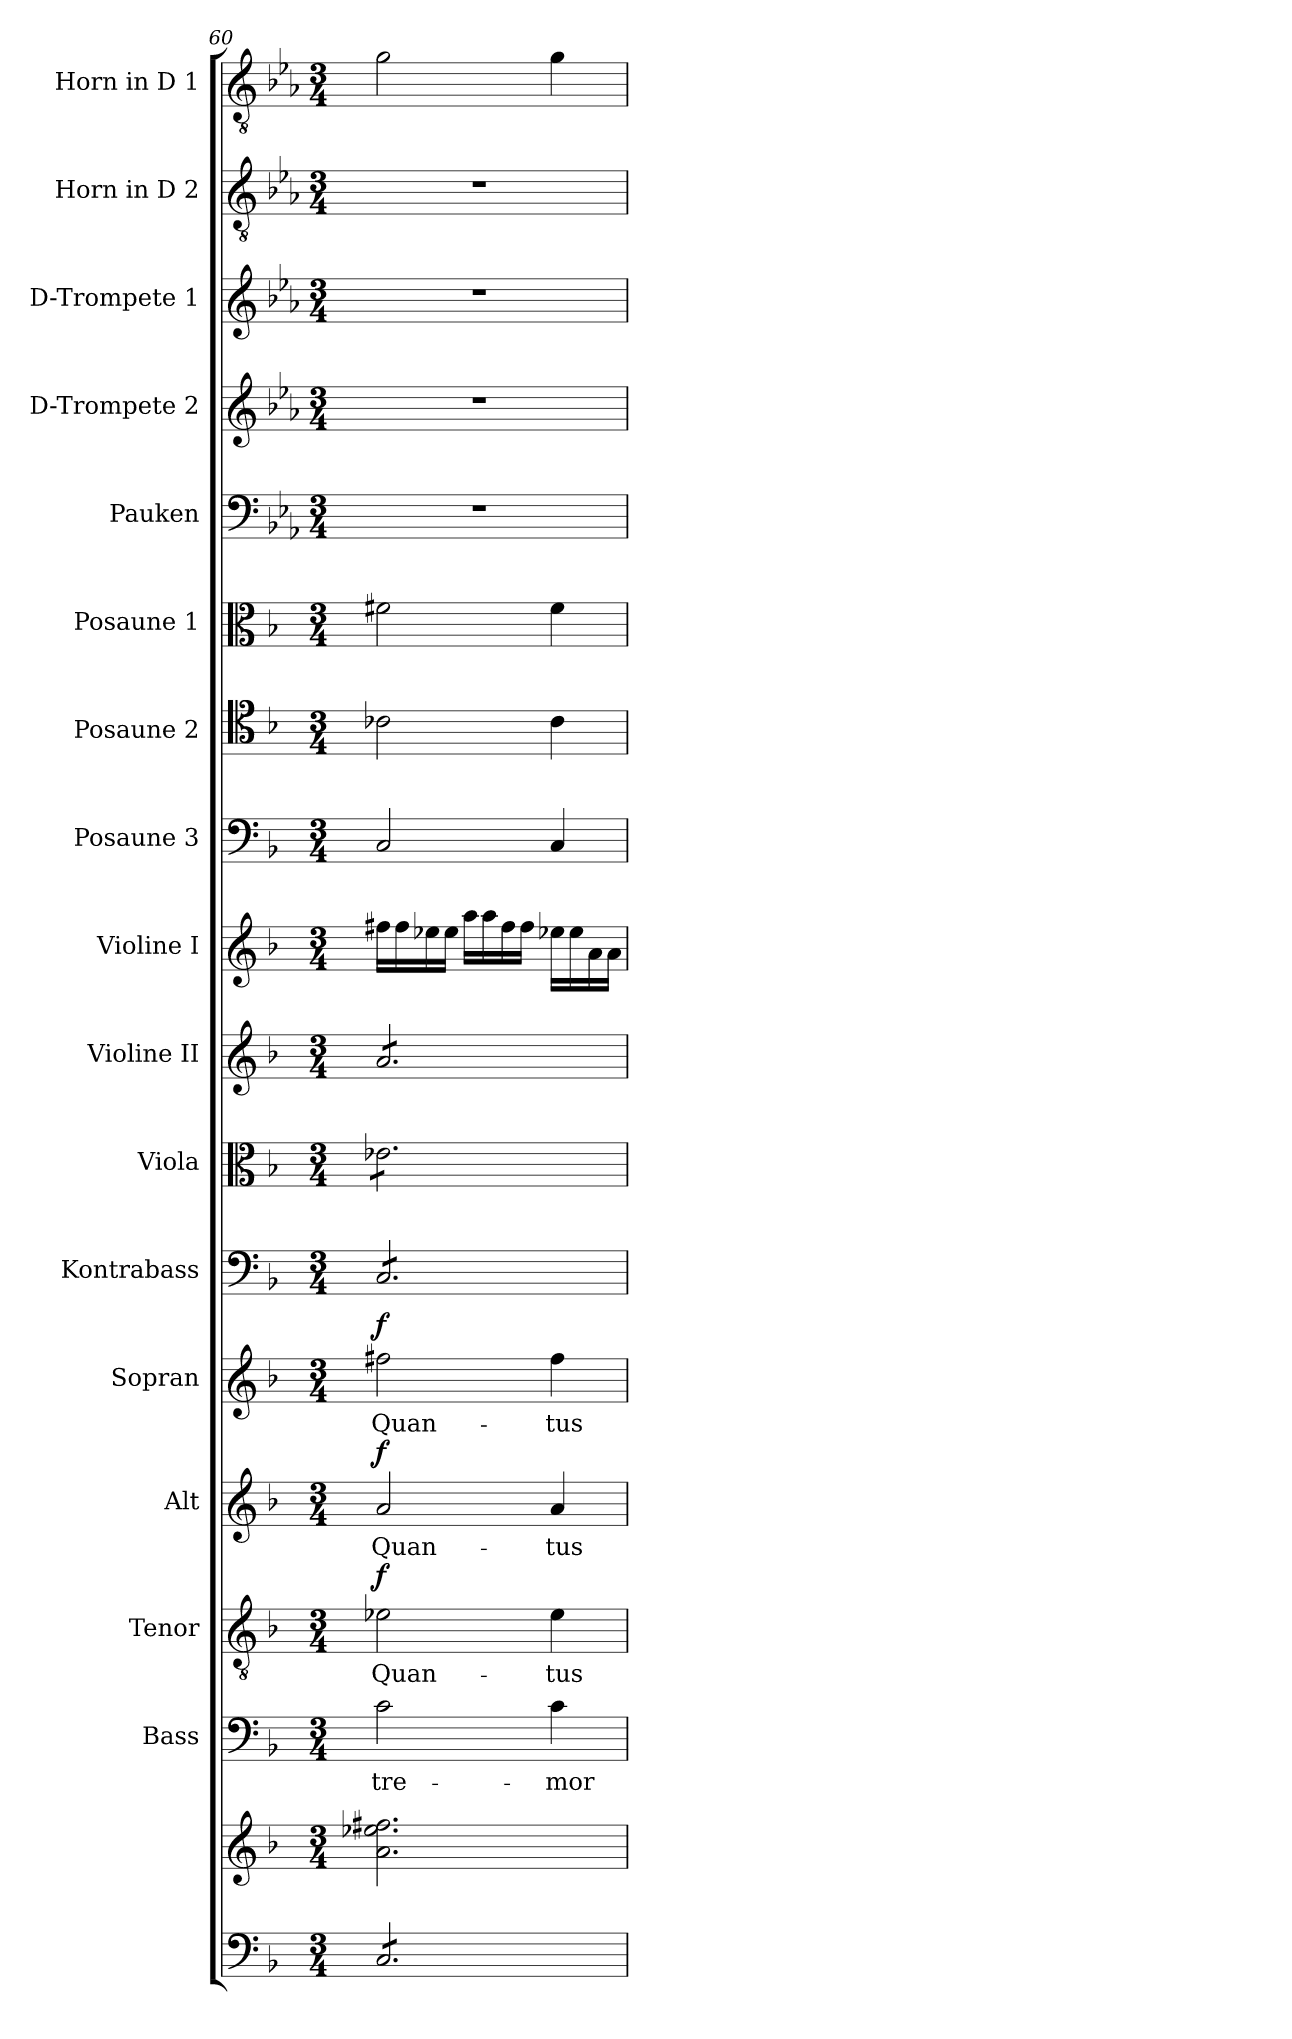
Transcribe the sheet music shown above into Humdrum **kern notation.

**kern	**kern	**kern	**text	**kern	**text	**dynam	**kern	**text	**dynam	**kern	**text	**dynam	**kern	**kern	**kern	**kern	**kern	**kern	**kern	**kern	**kern	**kern	**kern	**kern
*part17	*part17	*part16	*part16	*part15	*part15	*part15	*part14	*part14	*part14	*part13	*part13	*part13	*part12	*part11	*part10	*part9	*part8	*part7	*part6	*part5	*part4	*part3	*part2	*part1
*staff18	*staff17	*staff16	*staff16	*staff15	*staff15	*staff15	*staff14	*staff14	*staff14	*staff13	*staff13	*staff13	*staff12	*staff11	*staff10	*staff9	*staff8	*staff7	*staff6	*staff5	*staff4	*staff3	*staff2	*staff1
*	*	*I"Bass	*	*I"Tenor	*	*	*I"Alt	*	*	*I"Sopran	*	*	*I"Kontrabass	*I"Viola	*I"Violine II	*I"Violine I	*I"Posaune 3	*I"Posaune 2	*I"Posaune 1	*I"Pauken	*I"D-Trompete 2	*I"D-Trompete 1	*I"Horn in D 2	*I"Horn in D 1
*	*	*I'B.	*	*I'T.	*	*	*I'A.	*	*	*I'S.	*	*	*I'Kb.	*I'Vla.	*I'Vl. II	*I'Vl. I	*I'Pos. 3	*I'Pos. 2	*I'Pos. 1	*I'Pk.	*I'D Trp. 2	*I'D Trp. 1	*I'Hrn. 2	*I'Hrn. 1
*clefF4	*clefG2	*clefF4	*	*clefGv2	*	*	*clefG2	*	*	*clefG2	*	*	*clefF4	*clefC3	*clefG2	*clefG2	*clefF4	*clefC4	*clefC3	*clefF4	*clefG2	*clefG2	*clefGv2	*clefGv2
*	*	*	*	*	*	*	*	*	*	*	*	*	*ITrd7c12	*	*	*	*	*	*	*ITrd-1c-2	*ITrd-1c-2	*ITrd-1c-2	*ITrd-1c-2	*ITrd-1c-2
*k[b-]	*k[b-]	*k[b-]	*	*k[b-]	*	*	*k[b-]	*	*	*k[b-]	*	*	*k[b-]	*k[b-]	*k[b-]	*k[b-]	*k[b-]	*k[b-]	*k[b-]	*k[b-]	*k[b-]	*k[b-]	*k[b-]	*k[b-]
*F:	*F:	*F:	*	*F:	*	*	*F:	*	*	*F:	*	*	*F:	*F:	*F:	*F:	*F:	*F:	*F:	*F:	*F:	*F:	*F:	*F:
*M3/4	*M3/4	*M3/4	*	*M3/4	*	*	*M3/4	*	*	*M3/4	*	*	*M3/4	*M3/4	*M3/4	*M3/4	*M3/4	*M3/4	*M3/4	*M3/4	*M3/4	*M3/4	*M3/4	*M3/4
=60	=60	=60	=60	=60	=60	=60	=60	=60	=60	=60	=60	=60	=60	=60	=60	=60	=60	=60	=60	=60	=60	=60	=60	=60
!	!	!	!LO:LY:b	!	!LO:LY:b	!LO:DY:a	!	!LO:LY:b	!LO:DY:a	!	!LO:LY:b	!LO:DY:a	!	!	!	!	!	!	!	!	!	!	!	!
*tremolo	*	*	*	*	*	*	*	*	*	*	*	*	*	*	*	*	*	*	*	*	*	*	*	*
*	*	*	*	*	*	*	*	*	*	*	*	*	*tremolo	*	*	*	*	*	*	*	*	*	*	*
*	*	*	*	*	*	*	*	*	*	*	*	*	*	*tremolo	*	*	*	*	*	*	*	*	*	*
*	*	*	*	*	*	*	*	*	*	*	*	*	*	*	*tremolo	*	*	*	*	*	*	*	*	*
8C/L	2.a\ 2.ee-X\ 2.ff#X\	2c\	tre-	2e-X\	Quan-	f	2a/	Quan-	f	2ff#X\	Quan-	f	8CC/L	8e-X\L	8a/L	16ff#X\LL	2C/	2c-X\	2f#X\	2.r	2.r	2.r	2.r	2a\
.	.	.	.	.	.	.	.	.	.	.	.	.	.	.	.	16ff#\	.	.	.	.	.	.	.	.
8C/	.	.	.	.	.	.	.	.	.	.	.	.	8CC/	8e-X\	8a/	16ee-X\	.	.	.	.	.	.	.	.
.	.	.	.	.	.	.	.	.	.	.	.	.	.	.	.	16ee-\JJ	.	.	.	.	.	.	.	.
8C/	.	.	.	.	.	.	.	.	.	.	.	.	8CC/	8e-X\	8a/	16aa\LL	.	.	.	.	.	.	.	.
.	.	.	.	.	.	.	.	.	.	.	.	.	.	.	.	16aa\	.	.	.	.	.	.	.	.
8C/	.	.	.	.	.	.	.	.	.	.	.	.	8CC/	8e-X\	8a/	16ff#\	.	.	.	.	.	.	.	.
.	.	.	.	.	.	.	.	.	.	.	.	.	.	.	.	16ff#\JJ	.	.	.	.	.	.	.	.
!	!	!	!LO:LY:b	!	!LO:LY:b	!	!	!LO:LY:b	!	!	!LO:LY:b	!	!	!	!	!	!	!	!	!	!	!	!	!
8C/	.	4c\	-mor	4e-\	-tus	.	4a/	-tus	.	4ff#\	-tus	.	8CC/	8e-X\	8a/	16ee-X\LL	4C/	4c-\	4f#\	.	.	.	.	4a\
.	.	.	.	.	.	.	.	.	.	.	.	.	.	.	.	16ee-\	.	.	.	.	.	.	.	.
8C/J	.	.	.	.	.	.	.	.	.	.	.	.	8CC/J	8e-X\J	8a/J	16a\	.	.	.	.	.	.	.	.
*	*	*	*	*	*	*	*	*	*	*	*	*	*	*	*Xtremolo	*	*	*	*	*	*	*	*	*
*	*	*	*	*	*	*	*	*	*	*	*	*	*	*Xtremolo	*	*	*	*	*	*	*	*	*	*
*	*	*	*	*	*	*	*	*	*	*	*	*	*Xtremolo	*	*	*	*	*	*	*	*	*	*	*
*Xtremolo	*	*	*	*	*	*	*	*	*	*	*	*	*	*	*	*	*	*	*	*	*	*	*	*
.	.	.	.	.	.	.	.	.	.	.	.	.	.	.	.	16a\JJ	.	.	.	.	.	.	.	.
=	=	=	=	=	=	=	=	=	=	=	=	=	=	=	=	=	=	=	=	=	=	=	=	=
*-	*-	*-	*-	*-	*-	*-	*-	*-	*-	*-	*-	*-	*-	*-	*-	*-	*-	*-	*-	*-	*-	*-	*-	*-
